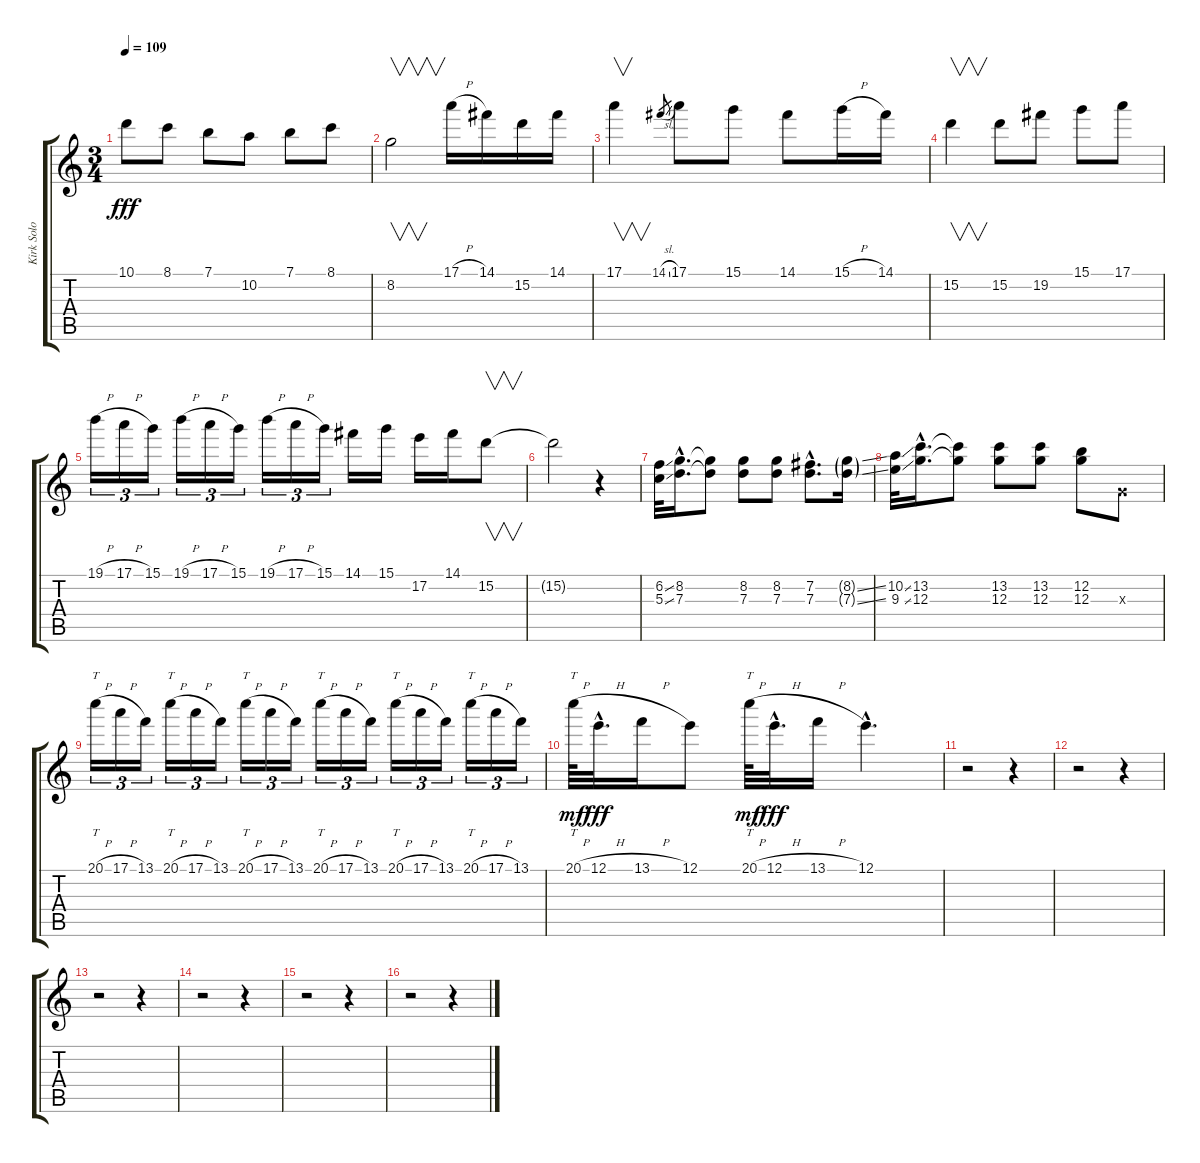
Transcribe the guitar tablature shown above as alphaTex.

\track ("Kirk Solo" "Kirk Solo") {instrument overdrivenguitar}
\staff {score tabs}
\tuning (E4 B3 G3 D3 A2 E2) {hide}
\ts (3 4)
\tempo 109
\clef g2
\ks c
10.1.8{dy fff} 8.1.8 7.1.8 10.2.8 7.1.8 8.1.8 |
8.2.2{v} 17.1{h}.16 14.1.16 15.2.16 14.1.16 |
17.1.4{v} 14.1{sl}.8{gr} 17.1.8 15.1.8 14.1.8 15.1{h}.16 14.1.16 |
15.2.4{v} 15.2.8 19.2.8 15.1.8 17.1.8 |
19.1{h}.16{tu (3 2)} 17.1{h}.16{tu (3 2)} 15.1.16{tu (3 2)} 19.1{h}.16{tu (3 2)} 17.1{h}.16{tu (3 2)} 15.1.16{tu (3 2)} 19.1{h}.16{tu (3 2)} 17.1{h}.16{tu (3 2)} 15.1.16{tu (3 2)} 14.1.16 15.1.16 17.2.16 14.1.16 15.2.8{v} |
15.2{t}.2 r.4 |
(6.2{ss} 5.3{ss}).32 (8.2{hac} 7.3{hac}).16{d} (8.2{t} 7.3{t}).8 (8.2 7.3).8 (8.2 7.3).8 (7.2{hac} 7.3{hac}).8{d} (8.2{ss g} 7.3{ss g}).16 |
(10.2{ss} 9.3{ss}).32 (13.2{hac} 12.3{hac}).16{d} (13.2{t} 12.3{t}).8 (13.2 12.3).8 (13.2 12.3).8 (12.2 12.3).8 0.3{x}.8 |
20.1{h}.16{tt tu (3 2)} 17.1{h}.16{tu (3 2)} 13.1.16{tu (3 2)} 20.1{h}.16{tt tu (3 2)} 17.1{h}.16{tu (3 2)} 13.1.16{tu (3 2)} 20.1{h}.16{tt tu (3 2)} 17.1{h}.16{tu (3 2)} 13.1.16{tu (3 2)} 20.1{h}.16{tt tu (3 2)} 17.1{h}.16{tu (3 2)} 13.1.16{tu (3 2)} 20.1{h}.16{tt tu (3 2)} 17.1{h}.16{tu (3 2)} 13.1.16{tu (3 2)} 20.1{h}.16{tt tu (3 2)} 17.1{h}.16{tu (3 2)} 13.1.16{tu (3 2)} |
20.1{h}.64{tt dy mf} 12.1{h hac}.32{d dy fff} 13.1{h}.16 12.1.8 20.1{h}.64{tt dy mf} 12.1{h hac}.32{d dy fff} 13.1{h}.16 12.1{hac}.4{d} |
r.2 r.4 |
r.2 r.4 |
r.2 r.4 |
r.2 r.4 |
r.2 r.4 |
r.2 r.4
